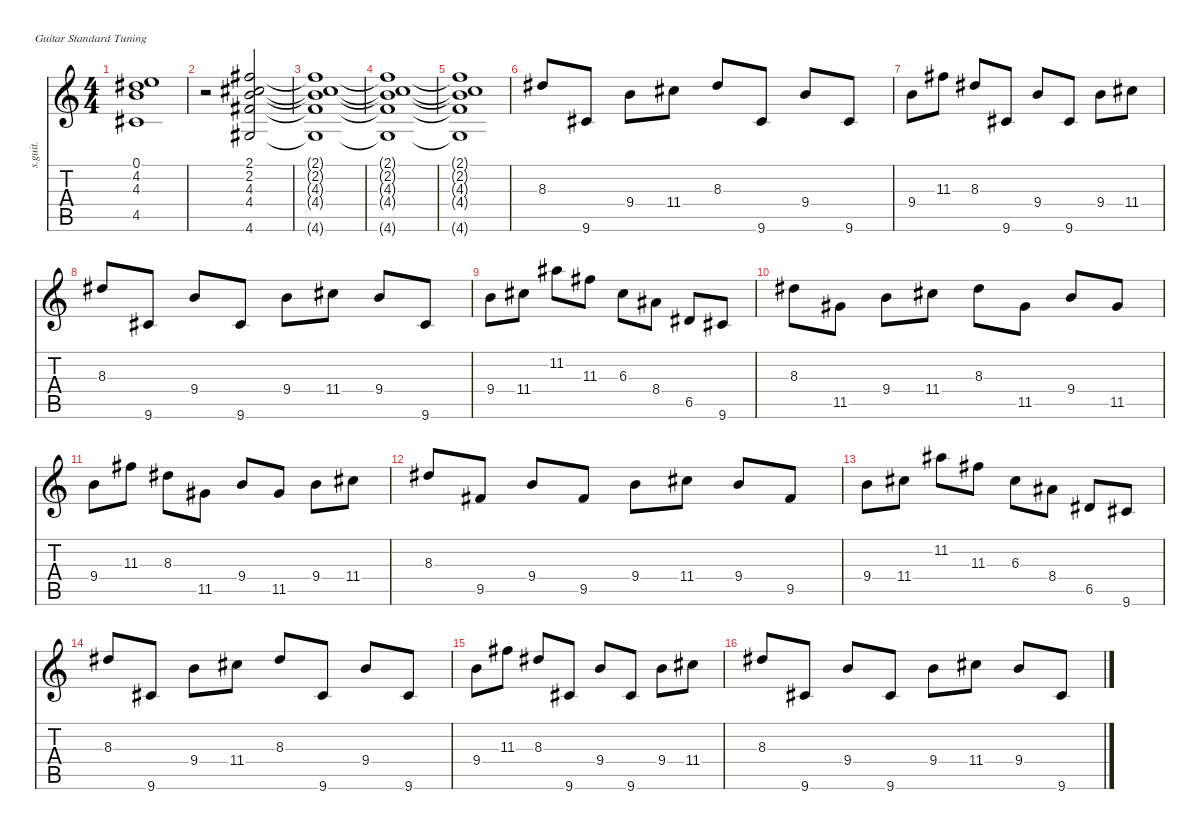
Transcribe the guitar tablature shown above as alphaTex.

\defaultSystemsLayout 4
\hideDynamics
\bracketExtendMode nobrackets
\track ("Mario" "s.guit.") {instrument distortionguitar}
\staff {score tabs}
\tuning (E4 B3 G3 D3 A2 E2)
\ts (4 4)
\tempo (185 hide)
\clef g2
\ks c
(0.1{t} 4.2{t acc #} 4.3{t} 4.5{t acc #}).1{dy mf} |
r.2 (2.1{acc #} 2.2{acc #} 4.3 4.4{acc #} 4.6{acc #}).2{dy f} |
(2.1{t acc #} 2.2{t acc #} 4.3{t} 4.4{t acc #} 4.6{t acc #}).1{dy mf} |
(2.1{t acc #} 2.2{t acc #} 4.3{t} 4.4{t acc #} 4.6{t acc #}).1 |
(2.1{t acc #} 2.2{t acc #} 4.3{t} 4.4{t acc #} 4.6{t acc #}).1 |
8.3{acc #}.8{dy f} 9.6{acc #}.8 9.4.8 11.4{acc #}.8 8.3{acc #}.8 9.6{acc #}.8 9.4.8 9.6{acc #}.8 |
9.4.8 11.3{acc #}.8 8.3{acc #}.8 9.6{acc #}.8 9.4.8 9.6{acc #}.8 9.4.8 11.4{acc #}.8 |
8.3{acc #}.8 9.6{acc #}.8 9.4.8 9.6{acc #}.8 9.4.8 11.4{acc #}.8 9.4.8 9.6{acc #}.8 |
9.4.8 11.4{acc #}.8 11.2{acc #}.8 11.3{acc #}.8 6.3{acc #}.8 8.4{acc #}.8 6.5{acc #}.8 9.6{acc #}.8 |
8.3{acc #}.8 11.5{acc #}.8 9.4.8 11.4{acc #}.8 8.3{acc #}.8 11.5{acc #}.8 9.4.8 11.5{acc #}.8 |
9.4.8 11.3{acc #}.8 8.3{acc #}.8 11.5{acc #}.8 9.4.8 11.5{acc #}.8 9.4.8 11.4{acc #}.8 |
8.3{acc #}.8 9.5{acc #}.8 9.4.8 9.5{acc #}.8 9.4.8 11.4{acc #}.8 9.4.8 9.5{acc #}.8 |
9.4.8 11.4{acc #}.8 11.2{acc #}.8 11.3{acc #}.8 6.3{acc #}.8 8.4{acc #}.8 6.5{acc #}.8 9.6{acc #}.8 |
8.3{acc #}.8 9.6{acc #}.8 9.4.8 11.4{acc #}.8 8.3{acc #}.8 9.6{acc #}.8 9.4.8 9.6{acc #}.8 |
9.4.8 11.3{acc #}.8 8.3{acc #}.8 9.6{acc #}.8 9.4.8 9.6{acc #}.8 9.4.8 11.4{acc #}.8 |
8.3{acc #}.8 9.6{acc #}.8 9.4.8 9.6{acc #}.8 9.4.8 11.4{acc #}.8 9.4.8 9.6{acc #}.8
